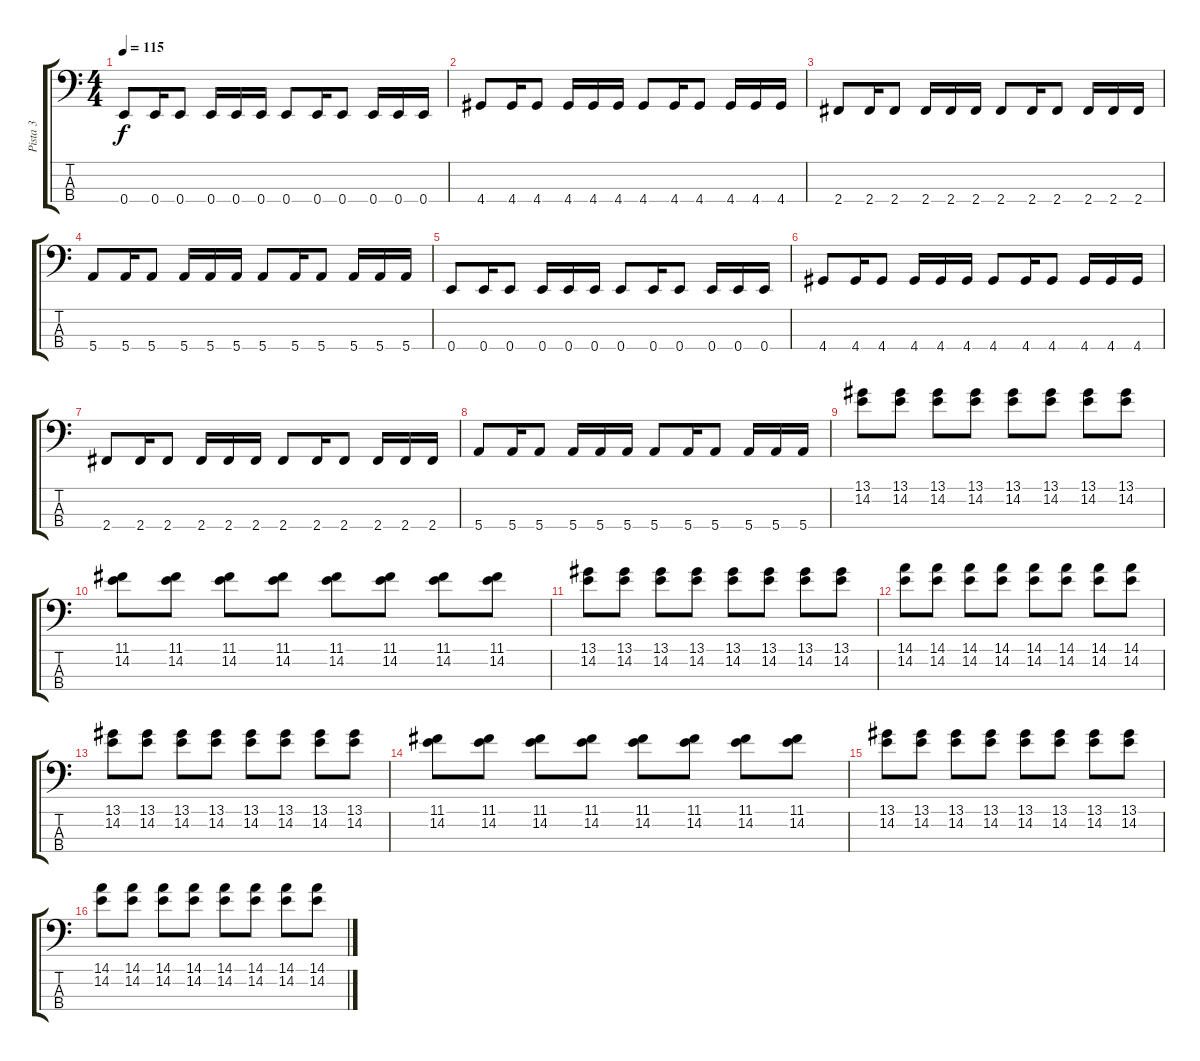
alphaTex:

\track ("Pista 3" "Pista 3") {instrument electricbassfinger}
\staff {score tabs}
\tuning (G2 D2 A1 E1) {hide}
\ts (4 4)
\tempo 115
\clef f4
\ks c
0.4.8{dy f} 0.4.16 0.4.8 0.4.16 0.4.16 0.4.16 0.4.8 0.4.16 0.4.8 0.4.16 0.4.16 0.4.16 |
4.4.8 4.4.16 4.4.8 4.4.16 4.4.16 4.4.16 4.4.8 4.4.16 4.4.8 4.4.16 4.4.16 4.4.16 |
2.4.8 2.4.16 2.4.8 2.4.16 2.4.16 2.4.16 2.4.8 2.4.16 2.4.8 2.4.16 2.4.16 2.4.16 |
5.4.8 5.4.16 5.4.8 5.4.16 5.4.16 5.4.16 5.4.8 5.4.16 5.4.8 5.4.16 5.4.16 5.4.16 |
0.4.8 0.4.16 0.4.8 0.4.16 0.4.16 0.4.16 0.4.8 0.4.16 0.4.8 0.4.16 0.4.16 0.4.16 |
4.4.8 4.4.16 4.4.8 4.4.16 4.4.16 4.4.16 4.4.8 4.4.16 4.4.8 4.4.16 4.4.16 4.4.16 |
2.4.8 2.4.16 2.4.8 2.4.16 2.4.16 2.4.16 2.4.8 2.4.16 2.4.8 2.4.16 2.4.16 2.4.16 |
5.4.8 5.4.16 5.4.8 5.4.16 5.4.16 5.4.16 5.4.8 5.4.16 5.4.8 5.4.16 5.4.16 5.4.16 |
(13.1 14.2).8 (13.1 14.2).8 (13.1 14.2).8 (13.1 14.2).8 (13.1 14.2).8 (13.1 14.2).8 (13.1 14.2).8 (13.1 14.2).8 |
(11.1 14.2).8 (11.1 14.2).8 (11.1 14.2).8 (11.1 14.2).8 (11.1 14.2).8 (11.1 14.2).8 (11.1 14.2).8 (11.1 14.2).8 |
(13.1 14.2).8 (13.1 14.2).8 (13.1 14.2).8 (13.1 14.2).8 (13.1 14.2).8 (13.1 14.2).8 (13.1 14.2).8 (13.1 14.2).8 |
(14.1 14.2).8 (14.1 14.2).8 (14.1 14.2).8 (14.1 14.2).8 (14.1 14.2).8 (14.1 14.2).8 (14.1 14.2).8 (14.1 14.2).8 |
(13.1 14.2).8 (13.1 14.2).8 (13.1 14.2).8 (13.1 14.2).8 (13.1 14.2).8 (13.1 14.2).8 (13.1 14.2).8 (13.1 14.2).8 |
(11.1 14.2).8 (11.1 14.2).8 (11.1 14.2).8 (11.1 14.2).8 (11.1 14.2).8 (11.1 14.2).8 (11.1 14.2).8 (11.1 14.2).8 |
(13.1 14.2).8 (13.1 14.2).8 (13.1 14.2).8 (13.1 14.2).8 (13.1 14.2).8 (13.1 14.2).8 (13.1 14.2).8 (13.1 14.2).8 |
(14.1 14.2).8 (14.1 14.2).8 (14.1 14.2).8 (14.1 14.2).8 (14.1 14.2).8 (14.1 14.2).8 (14.1 14.2).8 (14.1 14.2).8
